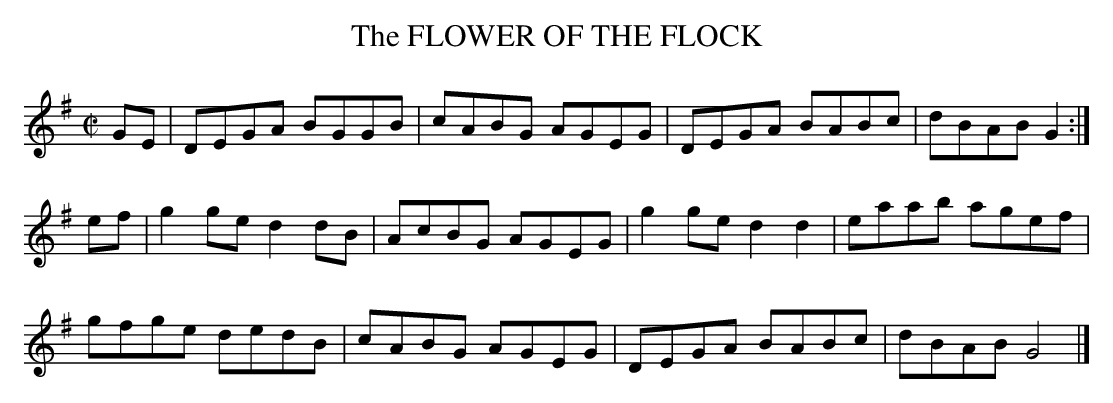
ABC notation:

X:1
T:FLOWER OF THE FLOCK, The
M:C|
L:1/8
K:G
GE|DEGA BGGB|cABG AGEG|DEGA BABc|dBAB G2:|
ef|g2ge d2dB|AcBG AGEG|g2ge d2d2|eaab agef|
gfge dedB|cABG AGEG|DEGA BABc|dBAB G4|]
